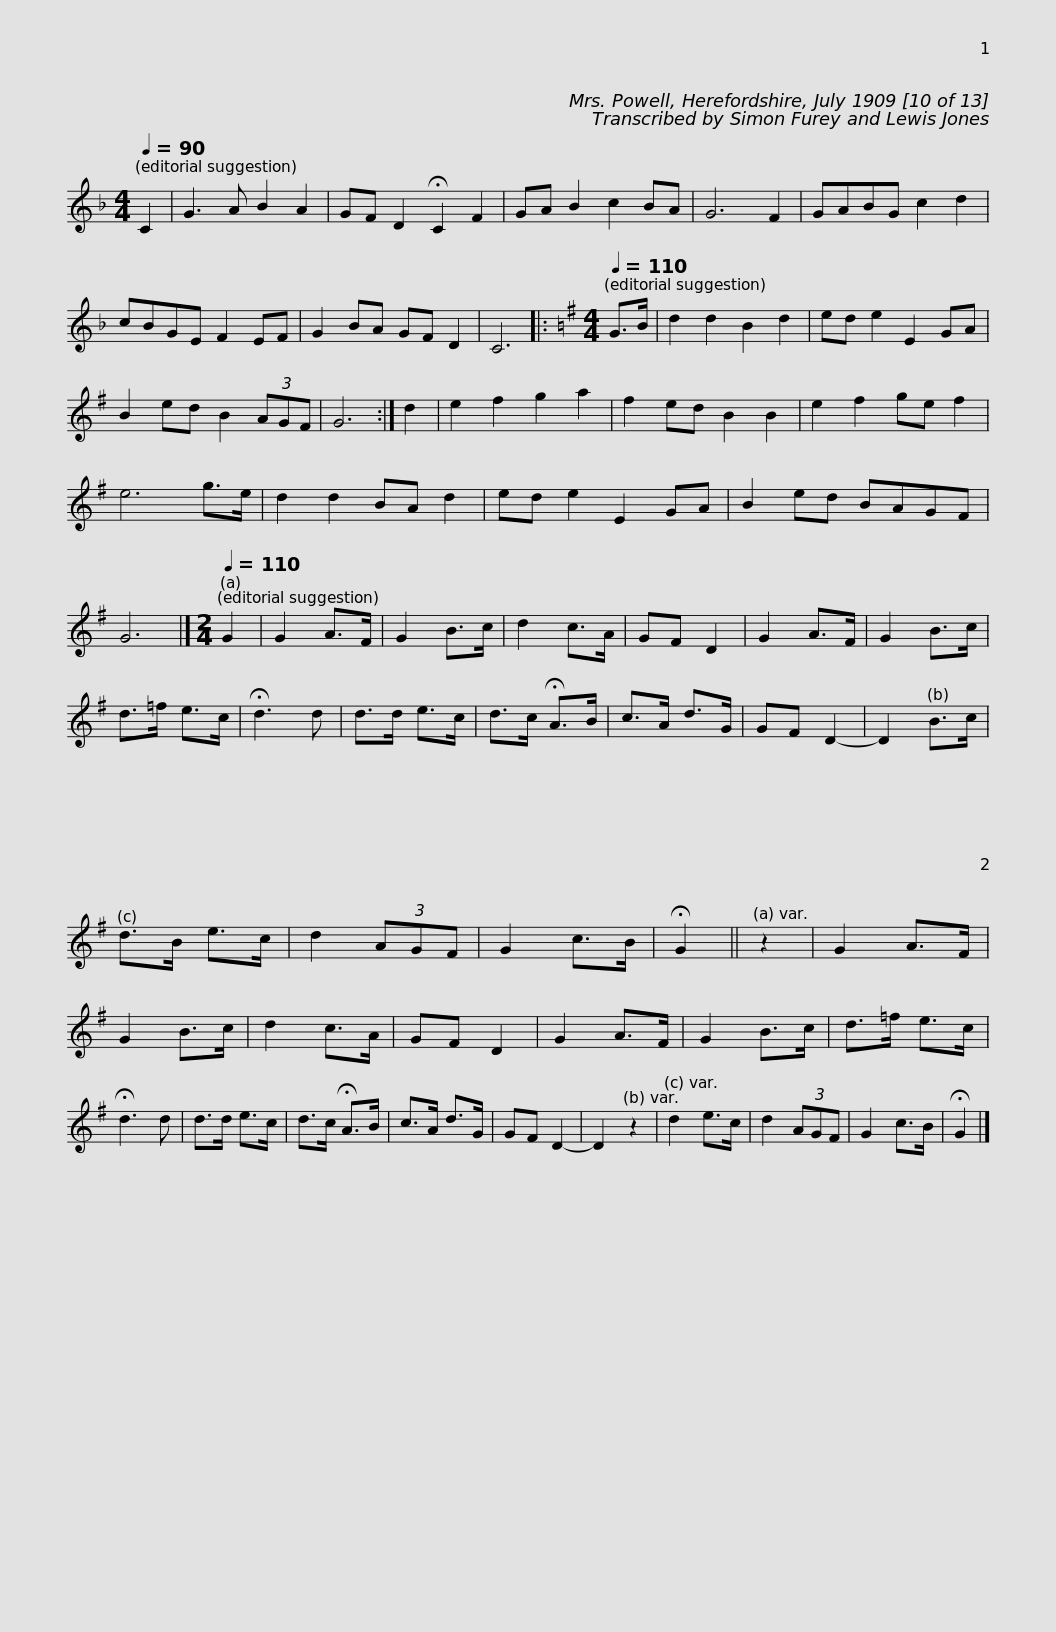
X:1
L:1/8
Q:1/4=90
M:4/4
I:linebreak $
K:F
V:1 treble
V:1
 C2 | G3 A B2 A2 | GF D2 !fermata!C2 F2 | GA B2 c2 BA | G6 F2 |$ %5
 GABG c2 d2 | cBGE F2 EF | G2 BA GF D2 | C6 |:[K:G][M:4/4][Q:1/4=110] G>B | %10
 d2 d2 B2 d2 | ed e2 E2 GA | B2 ed B2 (3AGF |$ G6 :|$ d2 | %15
 e2 f2 g2 a2 | f2 ed B2 B2 | e2 f2 ge f2 | e6 g>e |$ d2 d2 BA d2 | %20
 ed e2 E2 GA | B2 ed BAGF | G6 |][M:2/4][Q:1/4=110] G2 | G2 A>F | %25
 G2 B>c | d2 c>A | GF D2 | G2 A>F | G2 B>c |$ %30
 d>=f e>c | !fermata!d3 d |$ d>d e>c | d>c !fermata!A>B | c>A d>G | %35
 GF D2- | D2 B>c | d>B e>c | d2 (3AGF | G2 c>B | %40
 !fermata!G2 ||$ z2 | G2 A>F | G2 B>c | d2 c>A | %45
 GF D2 | G2 A>F | G2 B>c | d>=f e>c | !fermata!d3 d |$ %50
 d>d e>c | d>c !fermata!A>B | c>A d>G | GF D2- | D2 z2 | %55
 d2 e>c | d2 (3AGF | G2 c>B | !fermata!G2 |] %59
